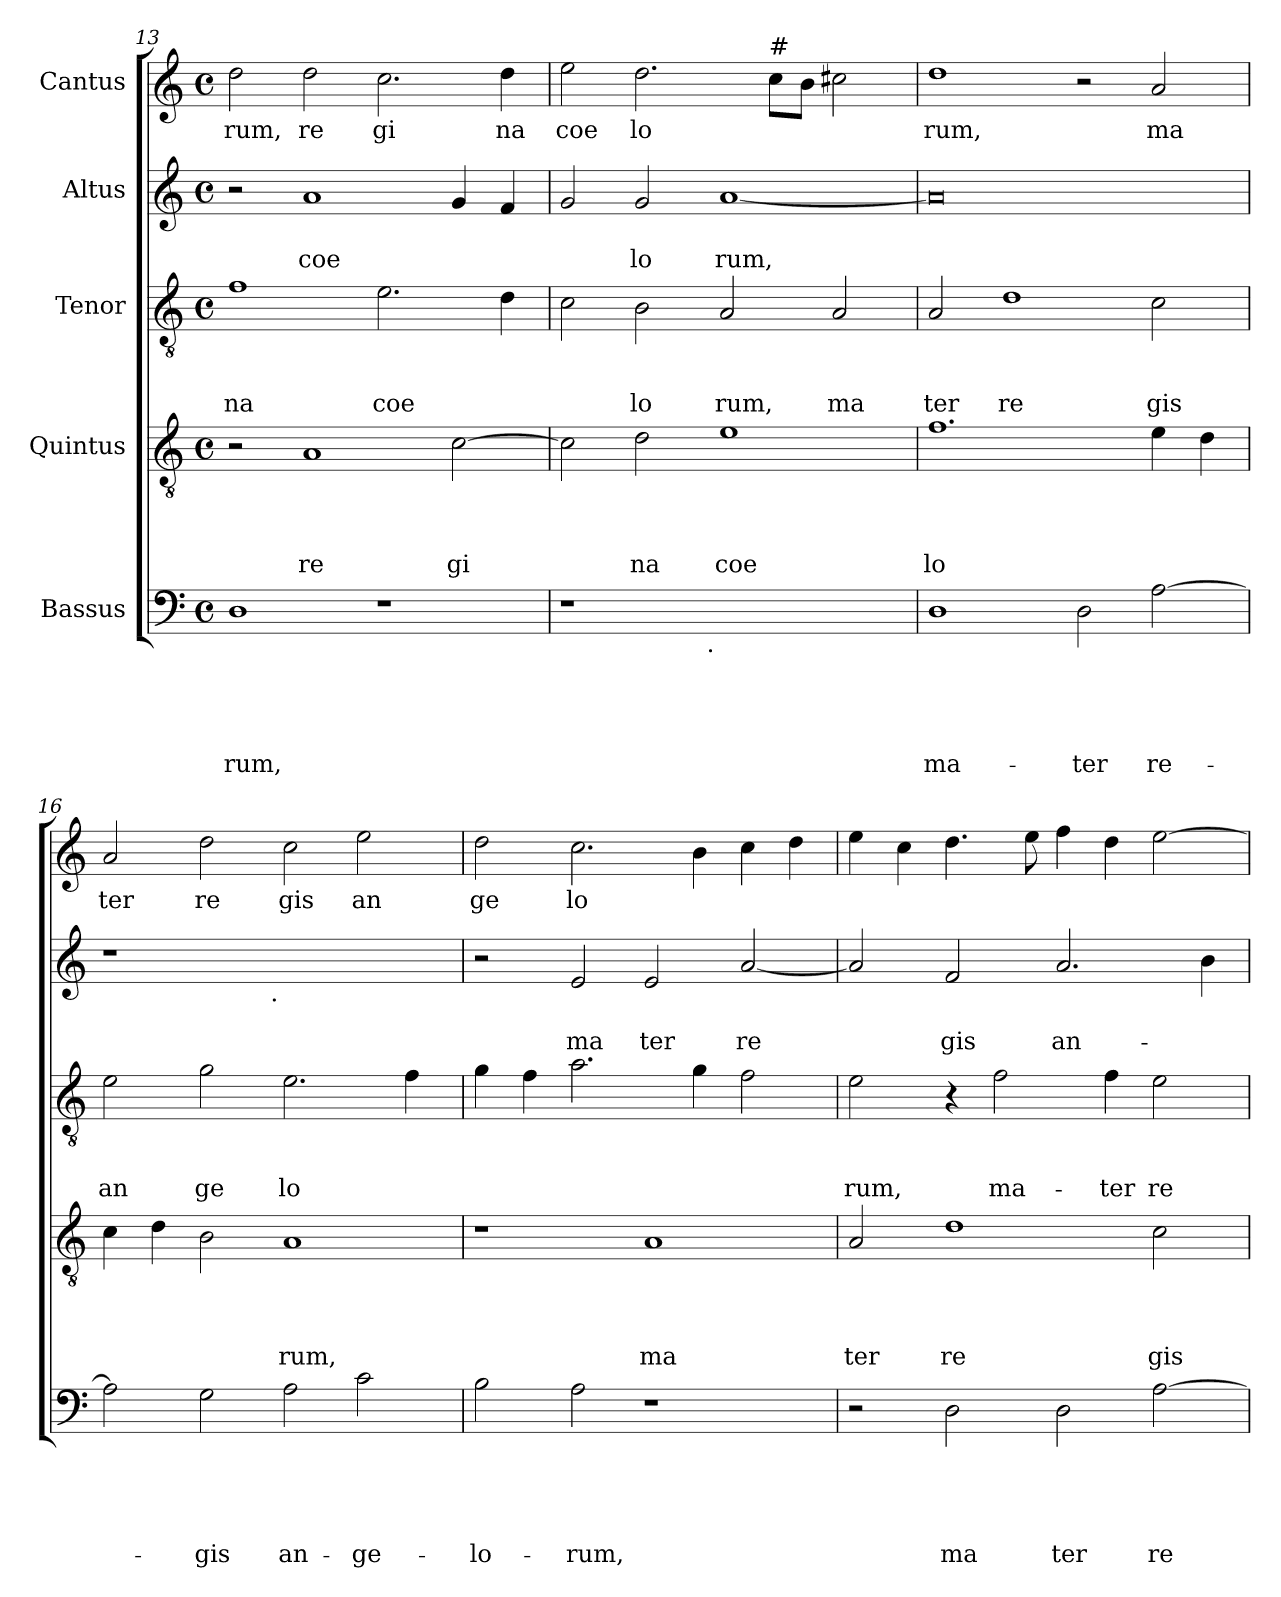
**kern	**text	**text	**text	**text	**text	**kern	**text	**text	**text	**text	**kern	**text	**text	**text	**kern	**text	**text	**kern	**text
*part5	*part5	*part5	*part5	*part5	*part5	*part4	*part4	*part4	*part4	*part4	*part3	*part3	*part3	*part3	*part2	*part2	*part2	*part1	*part1
*staff5	*staff5	*staff5	*staff5	*staff5	*staff5	*staff4	*staff4	*staff4	*staff4	*staff4	*staff3	*staff3	*staff3	*staff3	*staff2	*staff2	*staff2	*staff1	*staff1
*I"Bassus	*	*	*	*	*	*I"Quintus	*	*	*	*	*I"Tenor	*	*	*	*I"Altus	*	*	*I"Cantus	*
*clefF4	*	*	*	*	*	*clefGv2	*	*	*	*	*clefGv2	*	*	*	*clefG2	*	*	*clefG2	*
*k[]	*	*	*	*	*	*k[]	*	*	*	*	*k[]	*	*	*	*k[]	*	*	*k[]	*
*C:	*	*	*	*	*	*C:	*	*	*	*	*C:	*	*	*	*C:	*	*	*C:	*
*M4/4	*	*	*	*	*	*M4/4	*	*	*	*	*M4/4	*	*	*	*M4/4	*	*	*M4/4	*
*met(c)	*	*	*	*	*	*met(c)	*	*	*	*	*met(c)	*	*	*	*met(c)	*	*	*met(c)	*
=13	=13	=13	=13	=13	=13	=13	=13	=13	=13	=13	=13	=13	=13	=13	=13	=13	=13	=13	=13
!	!	!	!	!	!LO:LY:b	!	!	!	!	!	!	!	!	!LO:LY:b	!	!	!	!	!LO:LY:b
1D	.	.	.	.	-rum,	2r	.	.	.	.	1f	.	.	na	2r	.	.	2dd\	rum,
!	!	!	!	!	!	!	!	!	!	!LO:LY:b	!	!	!	!	!	!	!LO:LY:b	!	!LO:LY:b
.	.	.	.	.	.	1A	.	.	.	re	.	.	.	.	1a	.	coe	2dd\	re
!	!	!	!	!	!	!	!	!	!	!	!	!	!	!LO:LY:b	!	!	!	!	!LO:LY:b
1r	.	.	.	.	.	.	.	.	.	.	2.e\	.	.	coe	.	.	.	2.cc\	gi
!	!	!	!	!	!	!	!	!	!	!LO:LY:b	!	!	!	!	!	!	!	!	!
.	.	.	.	.	.	[>2c\	.	.	.	gi	.	.	.	.	4g/	.	.	.	.
!	!	!	!	!	!	!	!	!	!	!	!	!	!	!	!	!	!	!	!LO:LY:b
.	.	.	.	.	.	.	.	.	.	.	4d\	.	.	.	4f/	.	.	4dd\	na
=14	=14	=14	=14	=14	=14	=14	=14	=14	=14	=14	=14	=14	=14	=14	=14	=14	=14	=14	=14
!	!	!	!	!	!	!	!	!	!	!	!	!	!	!	!	!	!	!	!LO:LY:b
*^	*	*	*	*	*	*	*	*	*	*	*	*	*	*	*	*	*	*	*
1r	2ryy	.	.	.	.	.	2c\]	.	.	.	.	2c\	.	.	.	2g/	.	.	2ee\	coe
!	!	!	!	!	!	!	!	!	!	!	!LO:LY:b	!	!	!	!LO:LY:b	!	!	!LO:LY:b	!	!LO:LY:b
.	4...ryy	.	.	.	.	.	2d\	.	.	.	na	2B\	.	.	lo	2g/	.	lo	2.dd\	lo
!	!LO:TX:b:t=.	!	!	!	!	!	!	!	!	!	!	!	!	!	!	!	!	!	!	!
.	1ryy	.	.	.	.	.	.	.	.	.	.	.	.	.	.	.	.	.	.	.
!	!	!	!	!	!	!	!	!	!	!	!LO:LY:b	!	!	!	!LO:LY:b	!	!	!LO:LY:b	!	!
1ryy	.	.	.	.	.	.	1e	.	.	.	coe	2A/	.	.	rum,	[<1a	.	rum,	.	.
!	!	!	!	!	!	!	!	!	!	!	!	!	!	!	!	!	!	!	!LO:TX:a:t=#	!
.	.	.	.	.	.	.	.	.	.	.	.	.	.	.	.	.	.	.	8cc\L	.
.	.	.	.	.	.	.	.	.	.	.	.	.	.	.	.	.	.	.	8b\J	.
!	!	!	!	!	!	!	!	!	!	!	!	!	!	!	!LO:LY:b	!	!	!	!	!
.	.	.	.	.	.	.	.	.	.	.	.	2A/	.	.	ma	.	.	.	2cc#X\	.
.	32ryy	.	.	.	.	.	.	.	.	.	.	.	.	.	.	.	.	.	.	.
=15	=15	=15	=15	=15	=15	=15	=15	=15	=15	=15	=15	=15	=15	=15	=15	=15	=15	=15	=15	=15
!	!	!	!	!	!	!LO:LY:b	!	!	!	!	!LO:LY:b	!	!	!	!LO:LY:b	!	!	!	!	!LO:LY:b
*v	*v	*	*	*	*	*	*	*	*	*	*	*	*	*	*	*	*	*	*	*
1D	.	.	.	.	ma-	1.f	.	.	.	lo	2A/	.	.	ter	0a]	.	.	1dd	rum,
!	!	!	!	!	!	!	!	!	!	!	!	!	!	!LO:LY:b	!	!	!	!	!
.	.	.	.	.	.	.	.	.	.	.	1d	.	.	re	.	.	.	.	.
!	!	!	!	!	!LO:LY:b	!	!	!	!	!	!	!	!	!	!	!	!	!	!
2D\	.	.	.	.	-ter	.	.	.	.	.	.	.	.	.	.	.	.	2r	.
!	!	!	!	!	!LO:LY:b	!	!	!	!	!	!	!	!	!LO:LY:b	!	!	!	!	!LO:LY:b
[>2A\	.	.	.	.	re-	4e\	.	.	.	.	2c\	.	.	gis	.	.	.	2a/	ma
.	.	.	.	.	.	4d\	.	.	.	.	.	.	.	.	.	.	.	.	.
=16	=16	=16	=16	=16	=16	=16	=16	=16	=16	=16	=16	=16	=16	=16	=16	=16	=16	=16	=16
!	!	!	!	!	!	!	!	!	!	!	!	!	!	!LO:LY:b	!	!	!	!	!LO:LY:b
*	*	*	*	*	*	*	*	*	*	*	*	*	*	*	*^	*	*	*	*
2A\]	.	.	.	.	.	4c\	.	.	.	.	2e\	.	.	an	1r	2ryy	.	.	2a/	ter
.	.	.	.	.	.	4d\	.	.	.	.	.	.	.	.	.	.	.	.	.	.
!	!	!	!	!	!LO:LY:b	!	!	!	!	!	!	!	!	!LO:LY:b	!	!	!	!	!	!LO:LY:b
2G\	.	.	.	.	-gis	2B\	.	.	.	.	2g\	.	.	ge	.	4...ryy	.	.	2dd\	re
!	!	!	!	!	!	!	!	!	!	!	!	!	!	!	!	!LO:TX:b:t=.	!	!	!	!
.	.	.	.	.	.	.	.	.	.	.	.	.	.	.	.	1ryy	.	.	.	.
!	!	!	!	!	!LO:LY:b	!	!	!	!	!LO:LY:b	!	!	!	!LO:LY:b	!	!	!	!	!	!LO:LY:b
2A\	.	.	.	.	an-	1A	.	.	.	rum,	2.e\	.	.	lo	1ryy	.	.	.	2cc\	gis
!	!	!	!	!	!LO:LY:b	!	!	!	!	!	!	!	!	!	!	!	!	!	!	!LO:LY:b
2c\	.	.	.	.	-ge-	.	.	.	.	.	.	.	.	.	.	.	.	.	2ee\	an
.	.	.	.	.	.	.	.	.	.	.	4f\	.	.	.	.	.	.	.	.	.
.	.	.	.	.	.	.	.	.	.	.	.	.	.	.	.	32ryy	.	.	.	.
=17	=17	=17	=17	=17	=17	=17	=17	=17	=17	=17	=17	=17	=17	=17	=17	=17	=17	=17	=17	=17
!	!	!	!	!	!LO:LY:b	!	!	!	!	!	!	!	!	!	!	!	!	!	!	!LO:LY:b
*	*	*	*	*	*	*	*	*	*	*	*	*	*	*	*v	*v	*	*	*	*
2B\	.	.	.	.	-lo-	1r	.	.	.	.	4g\	.	.	.	2r	.	.	2dd\	ge
.	.	.	.	.	.	.	.	.	.	.	4f\	.	.	.	.	.	.	.	.
!	!	!	!	!	!LO:LY:b	!	!	!	!	!	!	!	!	!	!	!	!LO:LY:b	!	!LO:LY:b
2A\	.	.	.	.	-rum,	.	.	.	.	.	2.a\	.	.	.	2e/	.	ma	2.cc\	lo
!	!	!	!	!	!	!	!	!	!	!LO:LY:b	!	!	!	!	!	!	!LO:LY:b	!	!
1r	.	.	.	.	.	1A	.	.	.	ma	.	.	.	.	2e/	.	ter	.	.
.	.	.	.	.	.	.	.	.	.	.	4g\	.	.	.	.	.	.	4b\	.
!	!	!	!	!	!	!	!	!	!	!	!	!	!	!	!	!	!LO:LY:b	!	!
.	.	.	.	.	.	.	.	.	.	.	2f\	.	.	.	[>2a/	.	re	4cc\	.
.	.	.	.	.	.	.	.	.	.	.	.	.	.	.	.	.	.	4dd\	.
!!LO:PB:g=z
=18	=18	=18	=18	=18	=18	=18	=18	=18	=18	=18	=18	=18	=18	=18	=18	=18	=18	=18	=18
!	!	!	!	!	!	!	!	!	!	!LO:LY:b	!	!	!	!LO:LY:b	!	!	!	!	!
2r	.	.	.	.	.	2A/	.	.	.	ter	2e\	.	.	rum,	2a/]	.	.	4ee\	.
.	.	.	.	.	.	.	.	.	.	.	.	.	.	.	.	.	.	4cc\	.
!	!	!	!	!	!LO:LY:b	!	!	!	!	!LO:LY:b	!	!	!	!	!	!	!LO:LY:b	!	!
2D\	.	.	.	.	ma	1d	.	.	.	re	4r	.	.	.	2f/	.	gis	4.dd\	.
!	!	!	!	!	!	!	!	!	!	!	!	!	!	!LO:LY:b	!	!	!	!	!
.	.	.	.	.	.	.	.	.	.	.	2f\	.	.	ma-	.	.	.	.	.
.	.	.	.	.	.	.	.	.	.	.	.	.	.	.	.	.	.	8ee\	.
!	!	!	!	!	!LO:LY:b	!	!	!	!	!	!	!	!	!	!	!	!LO:LY:b	!	!
2D\	.	.	.	.	ter	.	.	.	.	.	.	.	.	.	2.a/	.	an-	4ff\	.
!	!	!	!	!	!	!	!	!	!	!	!	!	!	!LO:LY:b	!	!	!	!	!
.	.	.	.	.	.	.	.	.	.	.	4f\	.	.	-ter	.	.	.	4dd\	.
!	!	!	!	!	!LO:LY:b	!	!	!	!	!LO:LY:b	!	!	!	!LO:LY:b	!	!	!	!	!
[>2A\	.	.	.	.	re	2c\	.	.	.	gis	2e\	.	.	re-	.	.	.	[>2ee\	.
.	.	.	.	.	.	.	.	.	.	.	.	.	.	.	4b\	.	.	.	.
=	=	=	=	=	=	=	=	=	=	=	=	=	=	=	=	=	=	=	=
*-	*-	*-	*-	*-	*-	*-	*-	*-	*-	*-	*-	*-	*-	*-	*-	*-	*-	*-	*-
